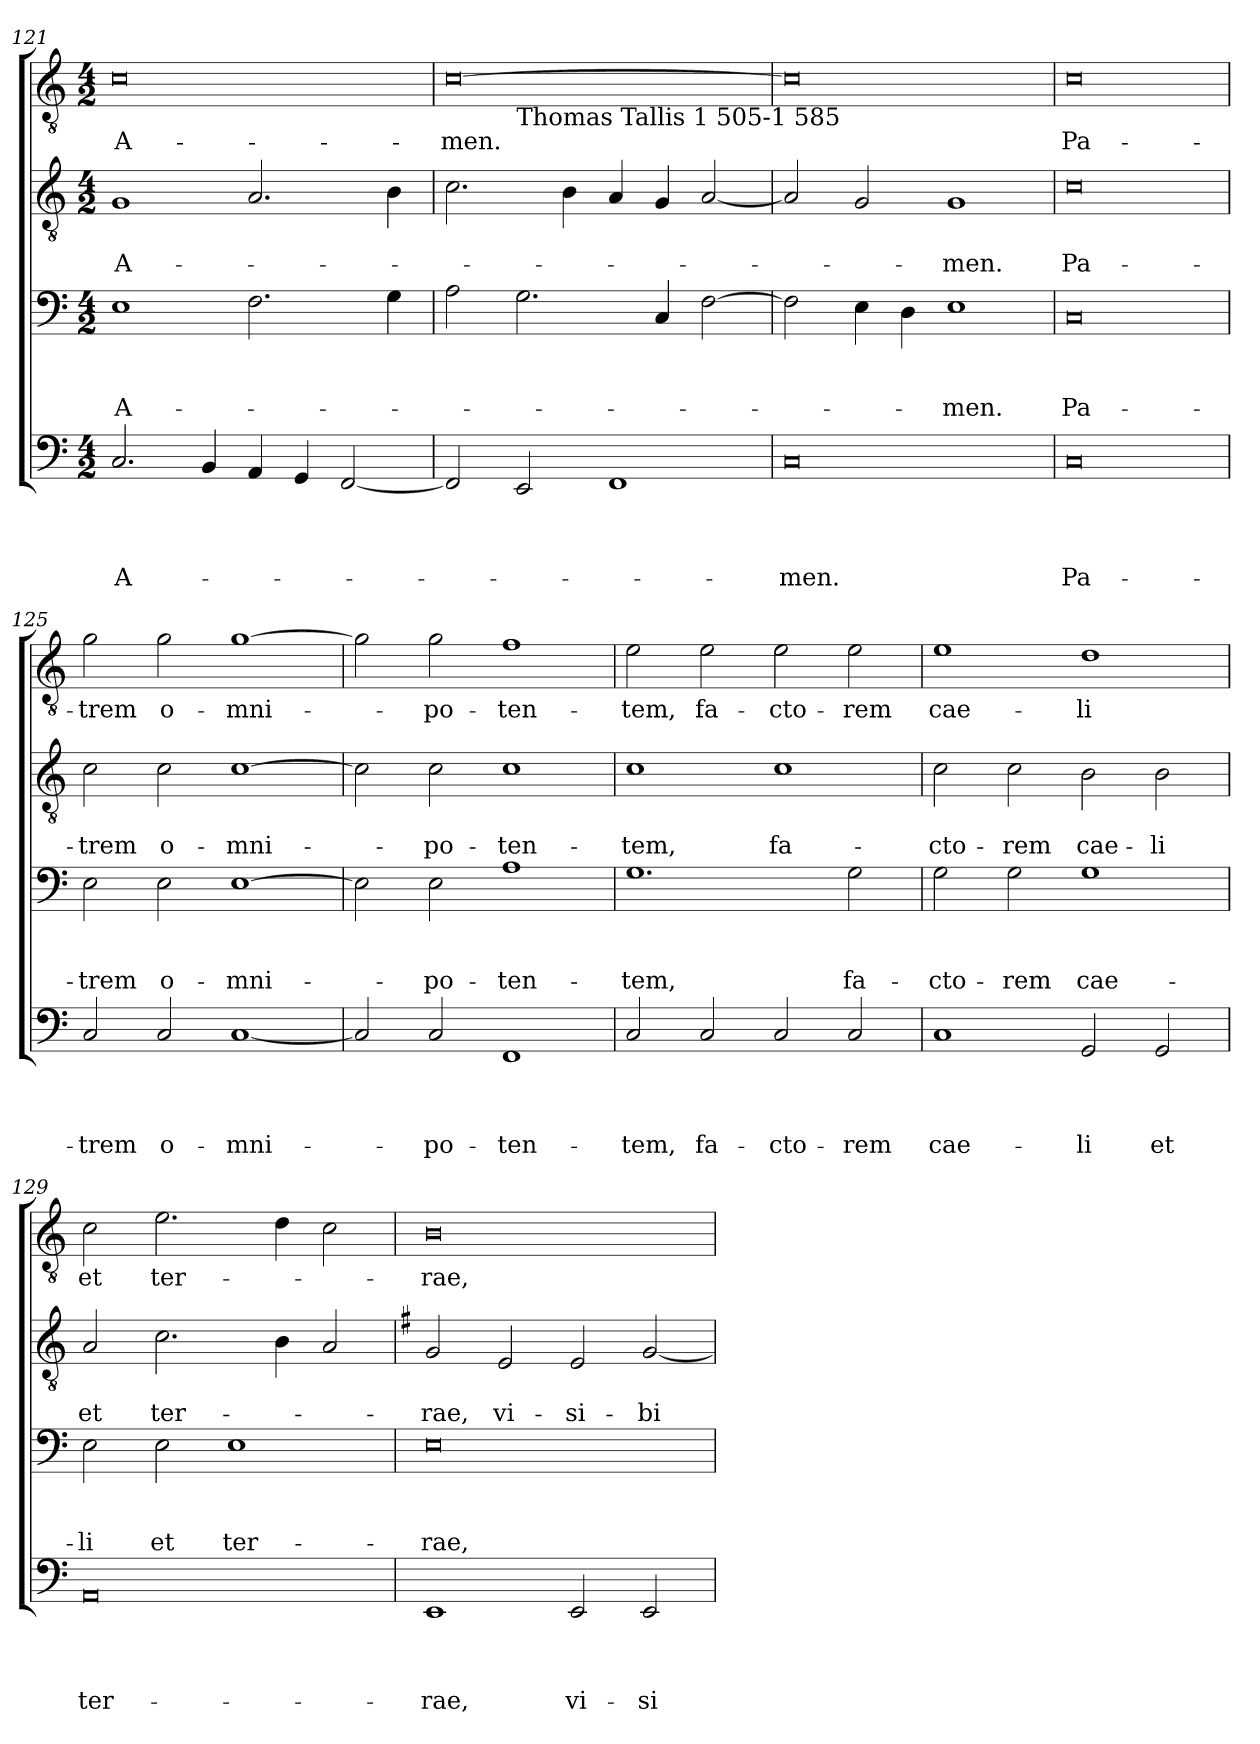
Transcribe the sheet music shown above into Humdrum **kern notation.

**kern	**text	**text	**text	**text	**kern	**text	**text	**text	**kern	**text	**text	**kern	**text
*part4	*part4	*part4	*part4	*part4	*part3	*part3	*part3	*part3	*part2	*part2	*part2	*part1	*part1
*staff4	*staff4	*staff4	*staff4	*staff4	*staff3	*staff3	*staff3	*staff3	*staff2	*staff2	*staff2	*staff1	*staff1
*clefF4	*	*	*	*	*clefF4	*	*	*	*clefGv2	*	*	*clefGv2	*
*k[]	*	*	*	*	*k[]	*	*	*	*k[]	*	*	*k[]	*
*C:	*	*	*	*	*C:	*	*	*	*C:	*	*	*C:	*
*M4/2	*	*	*	*	*M4/2	*	*	*	*M4/2	*	*	*M4/2	*
=121	=121	=121	=121	=121	=121	=121	=121	=121	=121	=121	=121	=121	=121
!	!	!	!	!LO:LY:b	!	!	!	!LO:LY:b	!	!	!LO:LY:b	!	!LO:LY:b
2.C/	.	.	.	A-	1E	.	.	A-	1G	.	A-	0c	A-
4BB/	.	.	.	.	.	.	.	.	.	.	.	.	.
4AA/	.	.	.	.	2.F\	.	.	.	2.A/	.	.	.	.
4GG/	.	.	.	.	.	.	.	.	.	.	.	.	.
[<2FF/	.	.	.	.	.	.	.	.	.	.	.	.	.
.	.	.	.	.	4G\	.	.	.	4B\	.	.	.	.
=122	=122	=122	=122	=122	=122	=122	=122	=122	=122	=122	=122	=122	=122
!	!	!	!	!	!	!	!	!	!	!	!	!	!LO:LY:b
*	*	*	*	*	*	*	*	*	*	*	*	*^	*
2FF/]	.	.	.	.	2A\	.	.	.	2.c\	.	.	[>0c	2ryy	-men.
!	!	!	!	!	!	!	!	!	!	!	!	!	!LO:TX:b:t=Thomas Tallis 1 505-1 585	!
2EE/	.	.	.	.	2.G\	.	.	.	.	.	.	.	1.ryy	.
.	.	.	.	.	.	.	.	.	4B\	.	.	.	.	.
1FF	.	.	.	.	.	.	.	.	4A/	.	.	.	.	.
.	.	.	.	.	4C/	.	.	.	4G/	.	.	.	.	.
.	.	.	.	.	[>2F\	.	.	.	[<2A/	.	.	.	.	.
=123	=123	=123	=123	=123	=123	=123	=123	=123	=123	=123	=123	=123	=123	=123
!	!	!	!	!LO:LY:b	!	!	!	!	!	!	!	!	!	!
*	*	*	*	*	*	*	*	*	*	*	*	*v	*v	*
0C	.	.	.	-men.	2F\]	.	.	.	2A/]	.	.	0c]	.
.	.	.	.	.	4E\	.	.	.	2G/	.	.	.	.
.	.	.	.	.	4D\	.	.	.	.	.	.	.	.
!	!	!	!	!	!	!	!	!LO:LY:b	!	!	!LO:LY:b	!	!
.	.	.	.	.	1E	.	.	-men.	1G	.	-men.	.	.
!!LO:PB:g=z
=124!	=124!	=124!	=124!	=124!	=124!	=124!	=124!	=124!	=124!	=124!	=124!	=124!	=124!
!	!	!	!	!LO:LY:b	!	!	!	!LO:LY:b	!	!	!LO:LY:b	!	!LO:LY:b
0C	.	.	.	Pa-	0C	.	.	Pa-	0c	.	Pa-	0c	Pa-
=125	=125	=125	=125	=125	=125	=125	=125	=125	=125	=125	=125	=125	=125
!	!	!	!	!LO:LY:b	!	!	!	!LO:LY:b	!	!	!LO:LY:b	!	!LO:LY:b
2C/	.	.	.	-trem	2E\	.	.	-trem	2c\	.	-trem	2g\	-trem
!	!	!	!	!LO:LY:b	!	!	!	!LO:LY:b	!	!	!LO:LY:b	!	!LO:LY:b
2C/	.	.	.	o-	2E\	.	.	o-	2c\	.	o-	2g\	o-
!	!	!	!	!LO:LY:b	!	!	!	!LO:LY:b	!	!	!LO:LY:b	!	!LO:LY:b
[<1C	.	.	.	-mni-	[>1E	.	.	-mni-	[>1c	.	-mni-	[>1g	-mni-
=126	=126	=126	=126	=126	=126	=126	=126	=126	=126	=126	=126	=126	=126
2C/]	.	.	.	.	2E\]	.	.	.	2c\]	.	.	2g\]	.
!	!	!	!	!LO:LY:b	!	!	!	!LO:LY:b	!	!	!LO:LY:b	!	!LO:LY:b
2C/	.	.	.	-po-	2E\	.	.	-po-	2c\	.	-po-	2g\	-po-
!	!	!	!	!LO:LY:b	!	!	!	!LO:LY:b	!	!	!LO:LY:b	!	!LO:LY:b
1FF	.	.	.	-ten-	1A	.	.	-ten-	1c	.	-ten-	1f	-ten-
=127	=127	=127	=127	=127	=127	=127	=127	=127	=127	=127	=127	=127	=127
!	!	!	!	!LO:LY:b	!	!	!	!LO:LY:b	!	!	!LO:LY:b	!	!LO:LY:b
2C/	.	.	.	-tem,	1.G	.	.	-tem,	1c	.	-tem,	2e\	-tem,
!	!	!	!	!LO:LY:b	!	!	!	!	!	!	!	!	!LO:LY:b
2C/	.	.	.	fa-	.	.	.	.	.	.	.	2e\	fa-
!	!	!	!	!LO:LY:b	!	!	!	!	!	!	!LO:LY:b	!	!LO:LY:b
2C/	.	.	.	-cto-	.	.	.	.	1c	.	fa-	2e\	-cto-
!	!	!	!	!LO:LY:b	!	!	!	!LO:LY:b	!	!	!	!	!LO:LY:b
2C/	.	.	.	-rem	2G\	.	.	fa-	.	.	.	2e\	-rem
=128	=128	=128	=128	=128	=128	=128	=128	=128	=128	=128	=128	=128	=128
!	!	!	!	!LO:LY:b	!	!	!	!LO:LY:b	!	!	!LO:LY:b	!	!LO:LY:b
1C	.	.	.	cae-	2G\	.	.	-cto-	2c\	.	-cto-	1e	cae-
!	!	!	!	!	!	!	!	!LO:LY:b	!	!	!LO:LY:b	!	!
.	.	.	.	.	2G\	.	.	-rem	2c\	.	-rem	.	.
!	!	!	!	!LO:LY:b	!	!	!	!LO:LY:b	!	!	!LO:LY:b	!	!LO:LY:b
2GG/	.	.	.	-li	1G	.	.	cae-	2B\	.	cae-	1d	-li
!	!	!	!	!LO:LY:b	!	!	!	!	!	!	!LO:LY:b	!	!
2GG/	.	.	.	et	.	.	.	.	2B\	.	-li	.	.
=129	=129	=129	=129	=129	=129	=129	=129	=129	=129	=129	=129	=129	=129
!	!	!	!	!LO:LY:b	!	!	!	!LO:LY:b	!	!	!LO:LY:b	!	!LO:LY:b
0AA	.	.	.	ter-	2E\	.	.	-li	2A/	.	et	2c\	et
!	!	!	!	!	!	!	!	!LO:LY:b	!	!	!LO:LY:b	!	!LO:LY:b
.	.	.	.	.	2E\	.	.	et	2.c\	.	ter-	2.e\	ter-
!	!	!	!	!	!	!	!	!LO:LY:b	!	!	!	!	!
.	.	.	.	.	1E	.	.	ter-	.	.	.	.	.
.	.	.	.	.	.	.	.	.	4B\	.	.	4d\	.
.	.	.	.	.	.	.	.	.	2A/	.	.	2c\	.
!!LO:LB:g=z
=130	=130	=130	=130	=130	=130	=130	=130	=130	=130	=130	=130	=130	=130
*	*	*	*	*	*	*	*	*	*k[f#]	*	*	*	*
*	*	*	*	*	*	*	*	*	*G:	*	*	*	*
!	!	!	!	!LO:LY:b	!	!	!	!LO:LY:b	!	!	!LO:LY:b	!	!LO:LY:b
1EE	.	.	.	-rae,	0E	.	.	-rae,	2G/	.	-rae,	0B	-rae,
!	!	!	!	!	!	!	!	!	!	!	!LO:LY:b	!	!
.	.	.	.	.	.	.	.	.	2E/	.	vi-	.	.
!	!	!	!	!LO:LY:b	!	!	!	!	!	!	!LO:LY:b	!	!
2EE/	.	.	.	vi-	.	.	.	.	2E/	.	-si-	.	.
!	!	!	!	!LO:LY:b	!	!	!	!	!	!	!LO:LY:b	!	!
2EE/	.	.	.	-si-	.	.	.	.	[<2G/	.	-bi-	.	.
=	=	=	=	=	=	=	=	=	=	=	=	=	=
*-	*-	*-	*-	*-	*-	*-	*-	*-	*-	*-	*-	*-	*-
